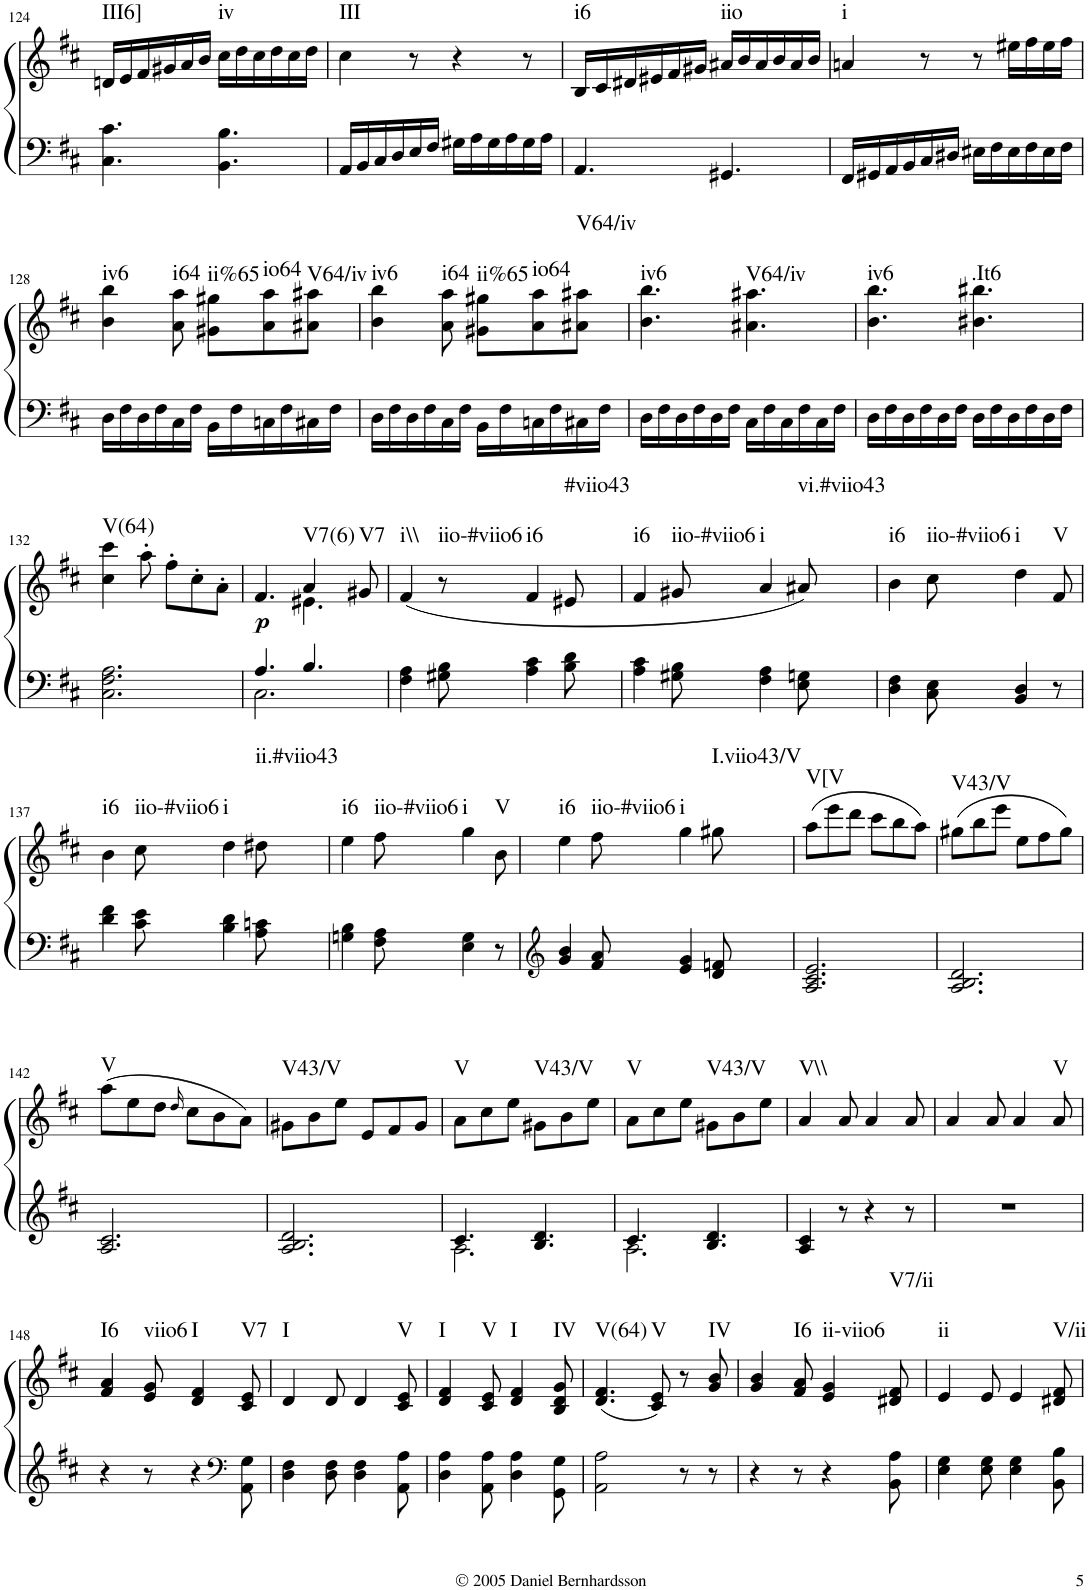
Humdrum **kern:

**kern	**kern	**dynam	**harte
*part1	*part1	*part1	*part1
*staff2	*staff1	*staff1/2	*
*I"Piano	*	*	*
*I'Pno.	*	*	*
!!LO:PB:g=z
*clefF4	*clefG2	*	*
*k[f#c#]	*k[f#c#]	*	*
*D:	*D:	*	*
*M6/8	*M6/8	*	*
=124	=124	=124	=124
!	!	!	!LO:H:kt=III6]
4.C#\ 4.c#\	16dn/LL	.	N
.	16e/	.	.
.	16f#/	.	.
.	16g#X/	.	.
.	16a/	.	.
.	16b/JJ	.	.
!	!	!	!LO:H:kt=iv
4.BB\ 4.B\	16cc#\LL	.	N
.	16dd\	.	.
.	16cc#\	.	.
.	16dd\	.	.
.	16cc#\	.	.
.	16dd\JJ	.	.
=125	=125	=125	=125
!	!	!	!LO:H:kt=III
16AA/LL	4cc#\	.	N
16BB/	.	.	.
16C#/	.	.	.
16D/	.	.	.
16E/	8r	.	.
16F#/JJ	.	.	.
16G#X\LL	4r	.	.
16A\	.	.	.
16G#\	.	.	.
16A\	.	.	.
16G#\	8r	.	.
16A\JJ	.	.	.
=126	=126	=126	=126
!	!	!	!LO:H:kt=i6
4.AA/	16B/LL	.	N
.	16c#/	.	.
.	16d#X/	.	.
.	16e#X/	.	.
.	16f#/	.	.
.	16g#X/JJ	.	.
!	!	!	!LO:H:kt=iio
4.GG#X/	16a#X/LL	.	N
.	16b/	.	.
.	16a#/	.	.
.	16b/	.	.
.	16a#/	.	.
.	16b/JJ	.	.
=127	=127	=127	=127
!	!	!	!LO:H:kt=i
16FF#/LL	4an/	.	N
16GG#X/	.	.	.
16AA/	.	.	.
16BB/	.	.	.
16C#/	8r	.	.
16D#X/JJ	.	.	.
16E#X\LL	8r	.	.
16F#\	.	.	.
16E#\	16ee#X\LL	.	.
16F#\	16ff#\	.	.
16E#\	16ee#\	.	.
16F#\JJ	16ff#\JJ	.	.
!!LO:LB:g=z
=128	=128	=128	=128
!	!	!	!LO:H:kt=iv6
16D\LL	4b\ 4bb\	.	N
16F#\	.	.	.
16D\	.	.	.
16F#\	.	.	.
!	!	!	!LO:H:kt=i64
16C#\	8a\ 8aa\	.	N
16F#\JJ	.	.	.
!	!	!	!LO:H:kt=ii%65
16BB\LL	8g#X\ 8gg#X\L	.	N
16F#\	.	.	.
!	!	!	!LO:H:kt=io64
16Cn\	8a\ 8aa\	.	N
16F#\	.	.	.
!	!	!	!LO:H:kt=V64/iv
16C#X\	8a#X\ 8aa#X\J	.	N
16F#\JJ	.	.	.
=129	=129	=129	=129
!	!	!	!LO:H:kt=iv6
16D\LL	4b\ 4bb\	.	N
16F#\	.	.	.
16D\	.	.	.
16F#\	.	.	.
!	!	!	!LO:H:kt=i64
16C#\	8a\ 8aa\	.	N
16F#\JJ	.	.	.
!	!	!	!LO:H:kt=ii%65
16BB\LL	8g#X\ 8gg#X\L	.	N
16F#\	.	.	.
!	!	!	!LO:H:kt=io64
16Cn\	8a\ 8aa\	.	N
16F#\	.	.	.
!	!	!	!LO:H:kt=V64/iv
16C#X\	8a#X\ 8aa#X\J	.	N
16F#\JJ	.	.	.
=130	=130	=130	=130
!	!	!	!LO:H:kt=iv6
16D\LL	4.b\ 4.bb\	.	N
16F#\	.	.	.
16D\	.	.	.
16F#\	.	.	.
16D\	.	.	.
16F#\JJ	.	.	.
!	!	!	!LO:H:kt=V64/iv
16C#\LL	4.a#X\ 4.aa#X\	.	N
16F#\	.	.	.
16C#\	.	.	.
16F#\	.	.	.
16C#\	.	.	.
16F#\JJ	.	.	.
=131	=131	=131	=131
!	!	!	!LO:H:kt=iv6
16D\LL	4.b\ 4.bb\	.	N
16F#\	.	.	.
16D\	.	.	.
16F#\	.	.	.
16D\	.	.	.
16F#\JJ	.	.	.
!	!	!	!LO:H:kt=.It6
16D\LL	4.b#X\ 4.bb#X\	.	N
16F#\	.	.	.
16D\	.	.	.
16F#\	.	.	.
16D\	.	.	.
16F#\JJ	.	.	.
!!LO:LB:g=z
=132	=132	=132	=132
!	!	!	!LO:H:kt=V(64)
2.C#\ 2.F#\ 2.A\	4cc#\ 4ccc#\	.	N
.	8aa'\	.	.
.	8ff#'\L	.	.
.	8cc#'\	.	.
.	8a'\J	.	.
=133	=133	=133	=133
*^	*^	*	*
!	!	!	!	!LO:DY:b	!
4.A/	2.C#\	4.f#/	4.ryy	p	.
!	!	!	!	!	!LO:H:kt=V7(6)
4.B/	.	4a/	4.e#X\	.	N
!	!	!	!	!	!LO:H:kt=V7
.	.	8g#X/	.	.	N
*v	*v	*	*	*	*
*	*v	*v	*	*
=134	=134	=134	=134
!	!	!	!LO:H:kt=i\\
4F#\ 4A\	(4f#/	.	N
!	!	!	!LO:H:kt=iio-#viio6
8G#X\ 8B\	8r	.	N
!	!	!	!LO:H:kt=i6
4A\ 4c#\	4f#/	.	N
!	!	!	!LO:H:kt=#viio43
8B\ 8d\	8e#X/	.	N
=135	=135	=135	=135
!	!	!	!LO:H:kt=i6
4A\ 4c#\	4f#/	.	N
!	!	!	!LO:H:kt=iio-#viio6
8G#X\ 8B\	8g#X/	.	N
!	!	!	!LO:H:kt=i
4F#\ 4A\	4a/	.	N
!	!	!	!LO:H:kt=vi.#viio43
8E\ 8Gn\	8a#X/)	.	N
=136	=136	=136	=136
!	!	!	!LO:H:kt=i6
4D\ 4F#\	4b\	.	N
!	!	!	!LO:H:kt=iio-#viio6
8C#\ 8E\	8cc#\	.	N
!	!	!	!LO:H:kt=i
4BB/ 4D/	4dd\	.	N
!	!	!	!LO:H:kt=V
8r	8f#/	.	N
!!LO:LB:g=z
=137	=137	=137	=137
!	!	!	!LO:H:kt=i6
4d\ 4f#\	4b\	.	N
!	!	!	!LO:H:kt=iio-#viio6
8c#\ 8e\	8cc#\	.	N
!	!	!	!LO:H:kt=i
4B\ 4d\	4dd\	.	N
!	!	!	!LO:H:kt=ii.#viio43
8A\ 8cn\	8dd#X\	.	N
=138	=138	=138	=138
!	!	!	!LO:H:kt=i6
4Gn\ 4B\	4ee\	.	N
!	!	!	!LO:H:kt=iio-#viio6
8F#\ 8A\	8ff#\	.	N
!	!	!	!LO:H:kt=i
4E\ 4G\	4gg\	.	N
!	!	!	!LO:H:kt=V
8r	8b\	.	N
=139	=139	=139	=139
*clefG2	*	*	*
!	!	!	!LO:H:kt=i6
4g/ 4b/	4ee\	.	N
!	!	!	!LO:H:kt=iio-#viio6
8f#/ 8a/	8ff#\	.	N
!	!	!	!LO:H:kt=i
4e/ 4g/	4gg\	.	N
!	!	!	!LO:H:kt=I.viio43/V
8d/ 8fn/	8gg#X\	.	N
=140	=140	=140	=140
!	!	!	!LO:H:kt=V[V
2.A/ 2.c#/ 2.e/	(8aa\L	.	N
.	8eee\	.	.
.	8ddd\J	.	.
.	8ccc#\L	.	.
.	8bb\	.	.
.	8aa\J)	.	.
=141	=141	=141	=141
!	!	!	!LO:H:kt=V43/V
2.A/ 2.B/ 2.d/	(8gg#X\L	.	N
.	8bb\	.	.
.	8eee\J	.	.
.	8ee\L	.	.
.	8ff#\	.	.
.	8gg#\J)	.	.
!!LO:LB:g=z
=142	=142	=142	=142
!	!	!	!LO:H:kt=V
2.A/ 2.c#/	(8aa\L	.	N
.	8ee\	.	.
.	8dd\J	.	.
.	16qdd/	.	.
.	8cc#\L	.	.
.	8b\	.	.
.	8a\J)	.	.
=143	=143	=143	=143
!	!	!	!LO:H:kt=V43/V
2.A/ 2.B/ 2.d/	8g#X\L	.	N
.	8b\	.	.
.	8ee\J	.	.
.	8e/L	.	.
.	8f#/	.	.
.	8g#/J	.	.
=144	=144	=144	=144
*^	*	*	*
!	!	!	!	!LO:H:kt=V
4.c#/	2.A\	8a\L	.	N
.	.	8cc#\	.	.
.	.	8ee\J	.	.
!	!	!	!	!LO:H:kt=V43/V
4.B/ 4.d/	.	8g#X\L	.	N
.	.	8b\	.	.
.	.	8ee\J	.	.
=145	=145	=145	=145	=145
!	!	!	!	!LO:H:kt=V
4.c#/	2.A\	8a\L	.	N
.	.	8cc#\	.	.
.	.	8ee\J	.	.
!	!	!	!	!LO:H:kt=V43/V
4.B/ 4.d/	.	8g#X\L	.	N
.	.	8b\	.	.
.	.	8ee\J	.	.
*v	*v	*	*	*
=146	=146	=146	=146
!	!	!	!LO:H:kt=V\\
4A/ 4c#/	4a/	.	N
8r	8a/	.	.
4r	4a/	.	.
8r	8a/	.	.
=147	=147	=147	=147
2.r	4a/	.	.
.	8a/	.	.
.	4a/	.	.
!	!	!	!LO:H:kt=V
.	8a/	.	N
!!LO:LB:g=z
=148	=148	=148	=148
!	!	!	!LO:H:kt=I6
4r	4f#/ 4a/	.	N
!	!	!	!LO:H:kt=viio6
8r	8e/ 8g/	.	N
!	!	!	!LO:H:kt=I
4r	4d/ 4f#/	.	N
*clefF4	*	*	*
!	!	!	!LO:H:kt=V7
8AA\ 8G\	8c#/ 8e/	.	N
=149	=149	=149	=149
!	!	!	!LO:H:kt=I
4D\ 4F#\	4d/	.	N
8D\ 8F#\	8d/	.	.
4D\ 4F#\	4d/	.	.
!	!	!	!LO:H:kt=V
8AA\ 8A\	8c#/ 8e/	.	N
=150	=150	=150	=150
!	!	!	!LO:H:kt=I
4D\ 4A\	4d/ 4f#/	.	N
!	!	!	!LO:H:kt=V
8AA\ 8A\	8c#/ 8e/	.	N
!	!	!	!LO:H:kt=I
4D\ 4A\	4d/ 4f#/	.	N
!	!	!	!LO:H:kt=IV
8GG\ 8G\	8B/ 8d/ 8g/	.	N
=151	=151	=151	=151
!	!	!	!LO:H:kt=V(64)
2AA\ 2A\	(4.d/ 4.f#/	.	N
!	!	!	!LO:H:kt=V
.	8c#/ 8e/)	.	N
8r	8r	.	.
!	!	!	!LO:H:kt=IV
8r	8g/ 8b/	.	N
=152	=152	=152	=152
4r	4g/ 4b/	.	.
!	!	!	!LO:H:kt=I6
8r	8f#/ 8a/	.	N
!	!	!	!LO:H:kt=ii-viio6
4r	4e/ 4g/	.	N
!	!	!	!LO:H:kt=V7/ii
8BB\ 8A\	8d#X/ 8f#/	.	N
=153	=153	=153	=153
!	!	!	!LO:H:kt=ii
4E\ 4G\	4e/	.	N
8E\ 8G\	8e/	.	.
4E\ 4G\	4e/	.	.
!	!	!	!LO:H:kt=V/ii
8BB\ 8B\	8d#X/ 8f#/	.	N
=	=	=	=
*-	*-	*-	*-
